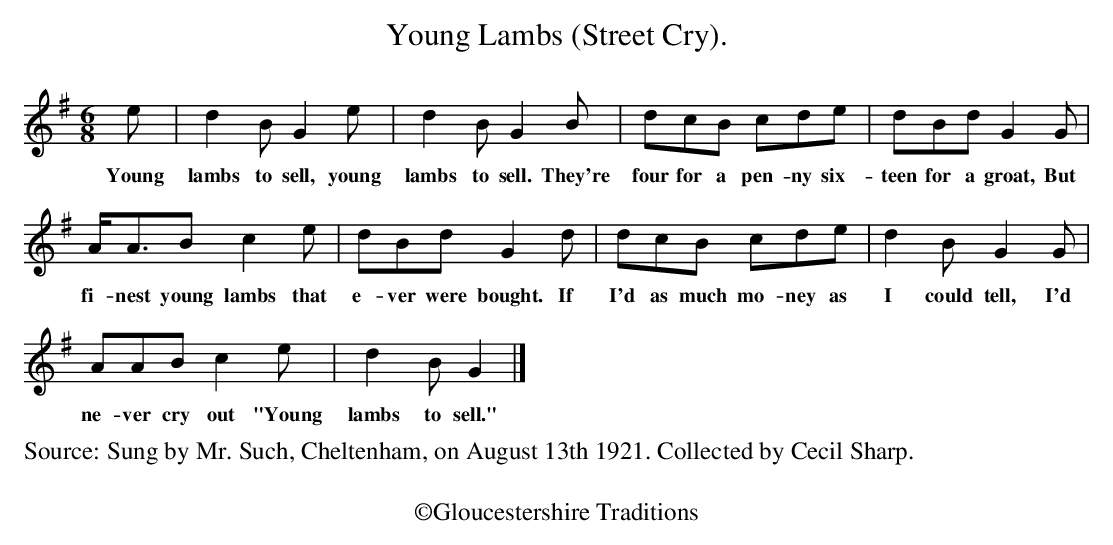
X:1
T:Young Lambs (Street Cry).
M:6/8
L:1/8
K:G Major.
e|d2BG2e|d2BG2B|dcB cde|dBd G2G|
w:Young lambs to sell, young lambs to sell. They're four for a pen-ny six-teen for a groat, But
A<AB c2e|dBd G2d|dcB cde|d2BG2G|
w:fi-nest young lambs that e-ver were bought. If I'd as much mo-ney as I could tell, I'd
AAB c2e|d2BG2|]
w:ne-ver cry out "Young lambs to sell."
